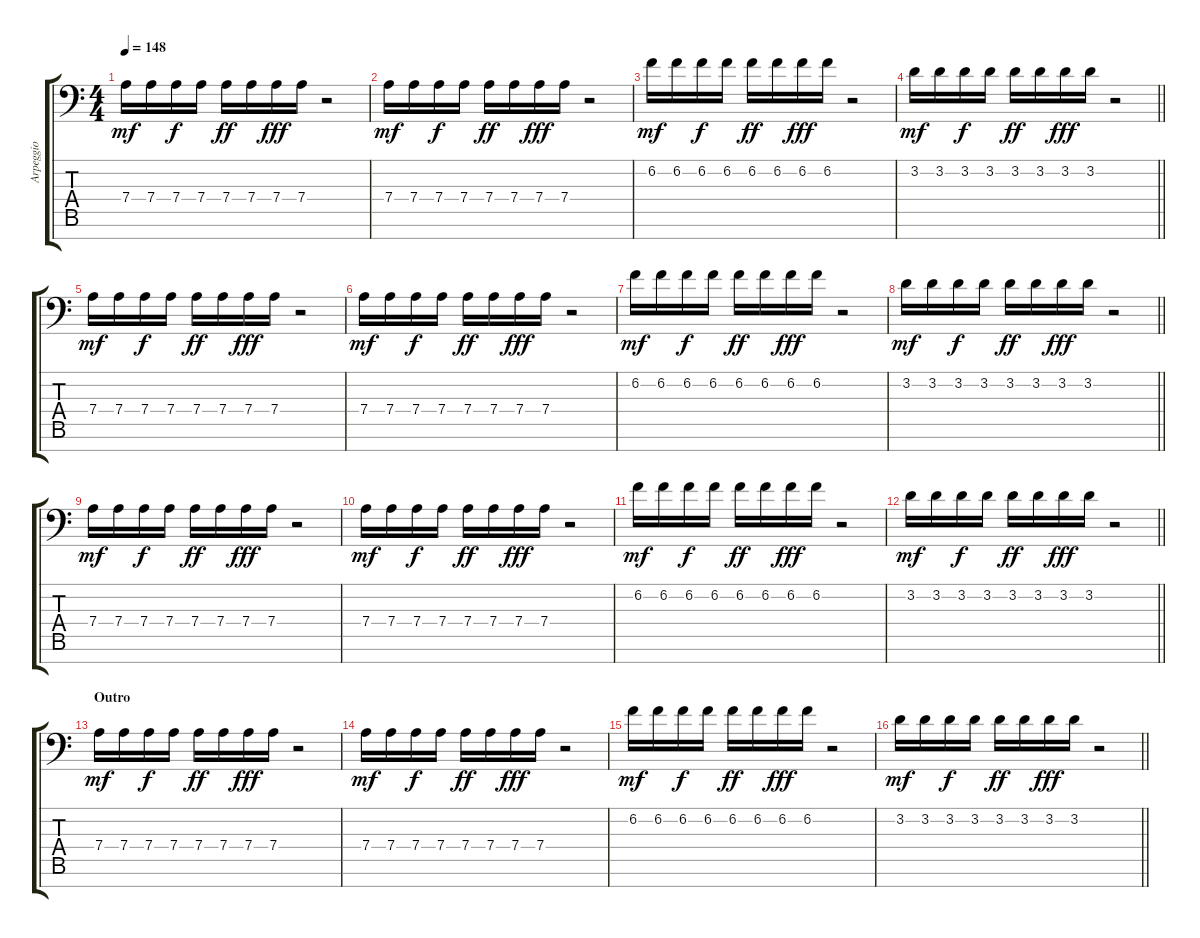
\track ("Arpeggio" "Arpeggio") {instrument pad4choir}
\staff {score tabs}
\tuning (C8 B3 G3 D3 A2 E2 A-1) {hide}
\ts (4 4)
\tempo 148
\clef f4
\ks c
7.4.16{dy mf} 7.4.16 7.4.16{dy f} 7.4.16 7.4.16{dy ff} 7.4.16 7.4.16{dy fff} 7.4.16 r.2 |
7.4.16{dy mf} 7.4.16 7.4.16{dy f} 7.4.16 7.4.16{dy ff} 7.4.16 7.4.16{dy fff} 7.4.16 r.2 |
6.2.16{dy mf} 6.2.16 6.2.16{dy f} 6.2.16 6.2.16{dy ff} 6.2.16 6.2.16{dy fff} 6.2.16 r.2 |
\barLineRight lightlight
3.2.16{dy mf} 3.2.16 3.2.16{dy f} 3.2.16 3.2.16{dy ff} 3.2.16 3.2.16{dy fff} 3.2.16 r.2 |
7.4.16{dy mf} 7.4.16 7.4.16{dy f} 7.4.16 7.4.16{dy ff} 7.4.16 7.4.16{dy fff} 7.4.16 r.2 |
7.4.16{dy mf} 7.4.16 7.4.16{dy f} 7.4.16 7.4.16{dy ff} 7.4.16 7.4.16{dy fff} 7.4.16 r.2 |
6.2.16{dy mf} 6.2.16 6.2.16{dy f} 6.2.16 6.2.16{dy ff} 6.2.16 6.2.16{dy fff} 6.2.16 r.2 |
\barLineRight lightlight
3.2.16{dy mf} 3.2.16 3.2.16{dy f} 3.2.16 3.2.16{dy ff} 3.2.16 3.2.16{dy fff} 3.2.16 r.2 |
7.4.16{dy mf} 7.4.16 7.4.16{dy f} 7.4.16 7.4.16{dy ff} 7.4.16 7.4.16{dy fff} 7.4.16 r.2 |
7.4.16{dy mf} 7.4.16 7.4.16{dy f} 7.4.16 7.4.16{dy ff} 7.4.16 7.4.16{dy fff} 7.4.16 r.2 |
6.2.16{dy mf} 6.2.16 6.2.16{dy f} 6.2.16 6.2.16{dy ff} 6.2.16 6.2.16{dy fff} 6.2.16 r.2 |
\barLineRight lightlight
3.2.16{dy mf} 3.2.16 3.2.16{dy f} 3.2.16 3.2.16{dy ff} 3.2.16 3.2.16{dy fff} 3.2.16 r.2 |
\section ("" "Outro")
7.4.16{dy mf} 7.4.16 7.4.16{dy f} 7.4.16 7.4.16{dy ff} 7.4.16 7.4.16{dy fff} 7.4.16 r.2 |
7.4.16{dy mf} 7.4.16 7.4.16{dy f} 7.4.16 7.4.16{dy ff} 7.4.16 7.4.16{dy fff} 7.4.16 r.2 |
6.2.16{dy mf} 6.2.16 6.2.16{dy f} 6.2.16 6.2.16{dy ff} 6.2.16 6.2.16{dy fff} 6.2.16 r.2 |
\barLineRight lightlight
3.2.16{dy mf} 3.2.16 3.2.16{dy f} 3.2.16 3.2.16{dy ff} 3.2.16 3.2.16{dy fff} 3.2.16 r.2
